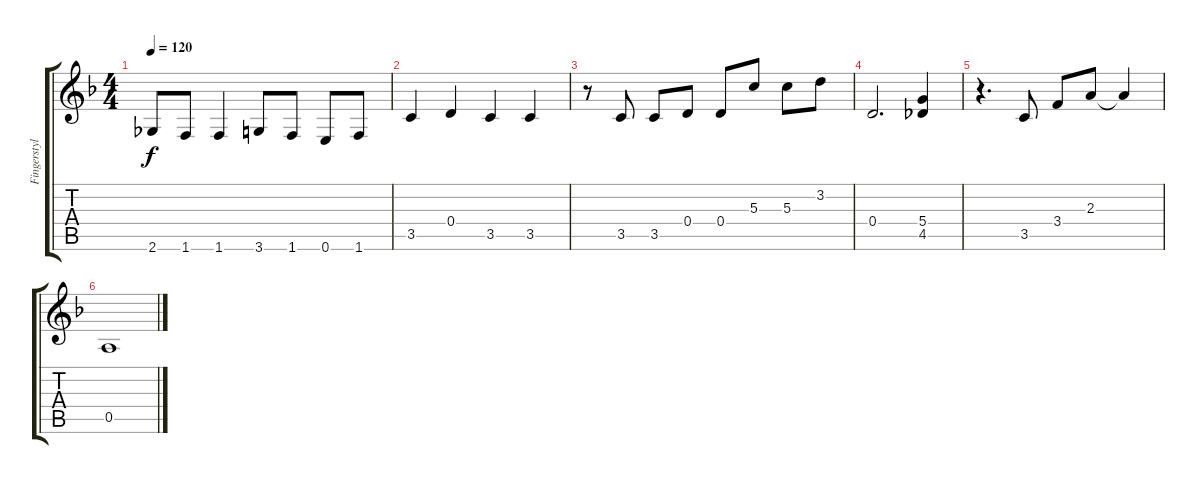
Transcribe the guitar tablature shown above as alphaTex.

\track ("Fingerstyle Guitar" "Fingerstyl") {instrument acousticguitarnylon}
\staff {score tabs}
\tuning (E4 B3 G3 D3 A2 E2) {hide}
\ts (4 4)
\tempo 120
\clef g2
\ks f
2.6.8{dy f} 1.6.8 1.6.4 3.6.8 1.6.8 0.6.8 1.6.8 |
3.5.4 0.4.4 3.5.4 3.5.4 |
r.8 3.5.8 3.5.8 0.4.8 0.4.8 5.3.8 5.3.8 3.2.8 |
0.4.2{d} (5.4 4.5).4 |
r.4{d} 3.5.8 3.4.8 2.3.8 2.3{t}.4 |
0.5.1
